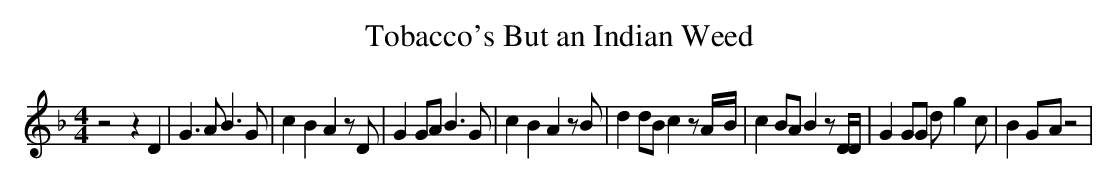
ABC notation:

X:1
T:Tobacco's But an Indian Weed
M:4/4
L:1/8
K:F
 z4 z2 D2| G3 A B3 G| c2 B2 A2 z D| G2 GA B3 G| c2 B2 A2 z B| d2 dB c2 zA/2-B/2|\
 c2 BA B2 z D/2D/2| G2 GG d- g2 c| B2G-A z4|
